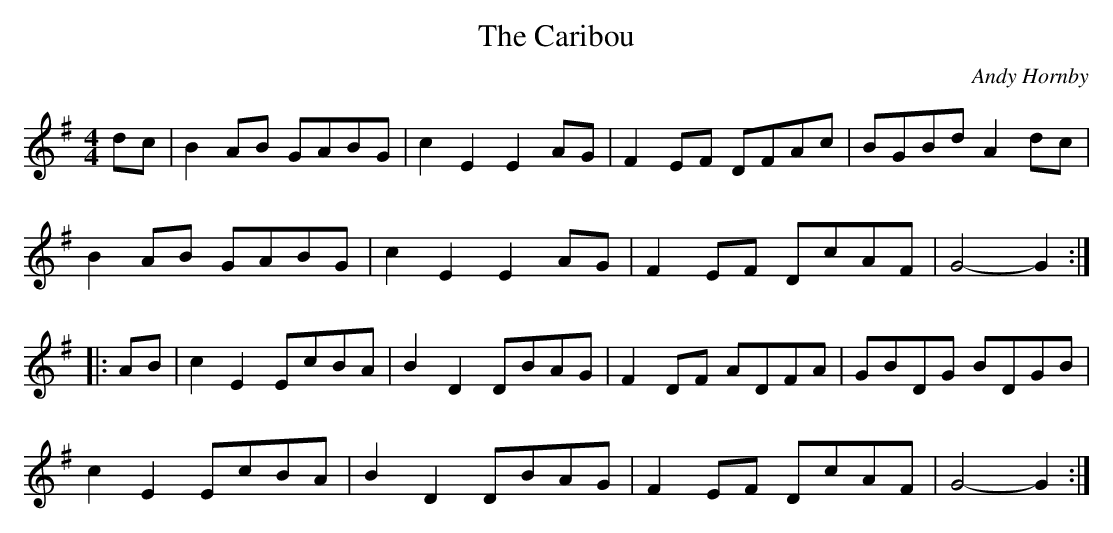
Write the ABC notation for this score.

X:1
T:The Caribou
C:Andy Hornby
M:4/4
K:G major
dc |B2AB GABG |c2E2E2AG  |F2EF DFAc | BGBd A2dc |
B2AB GABG |c2E2E2AG  |F2EF DcAF | G4-G2 :|
|:AB|c2E2EcBA | B2D2DBAG | F2DF ADFA | GBDG BDGB |
c2E2EcBA | B2D2DBAG | F2EF DcAF | G4-G2:|
